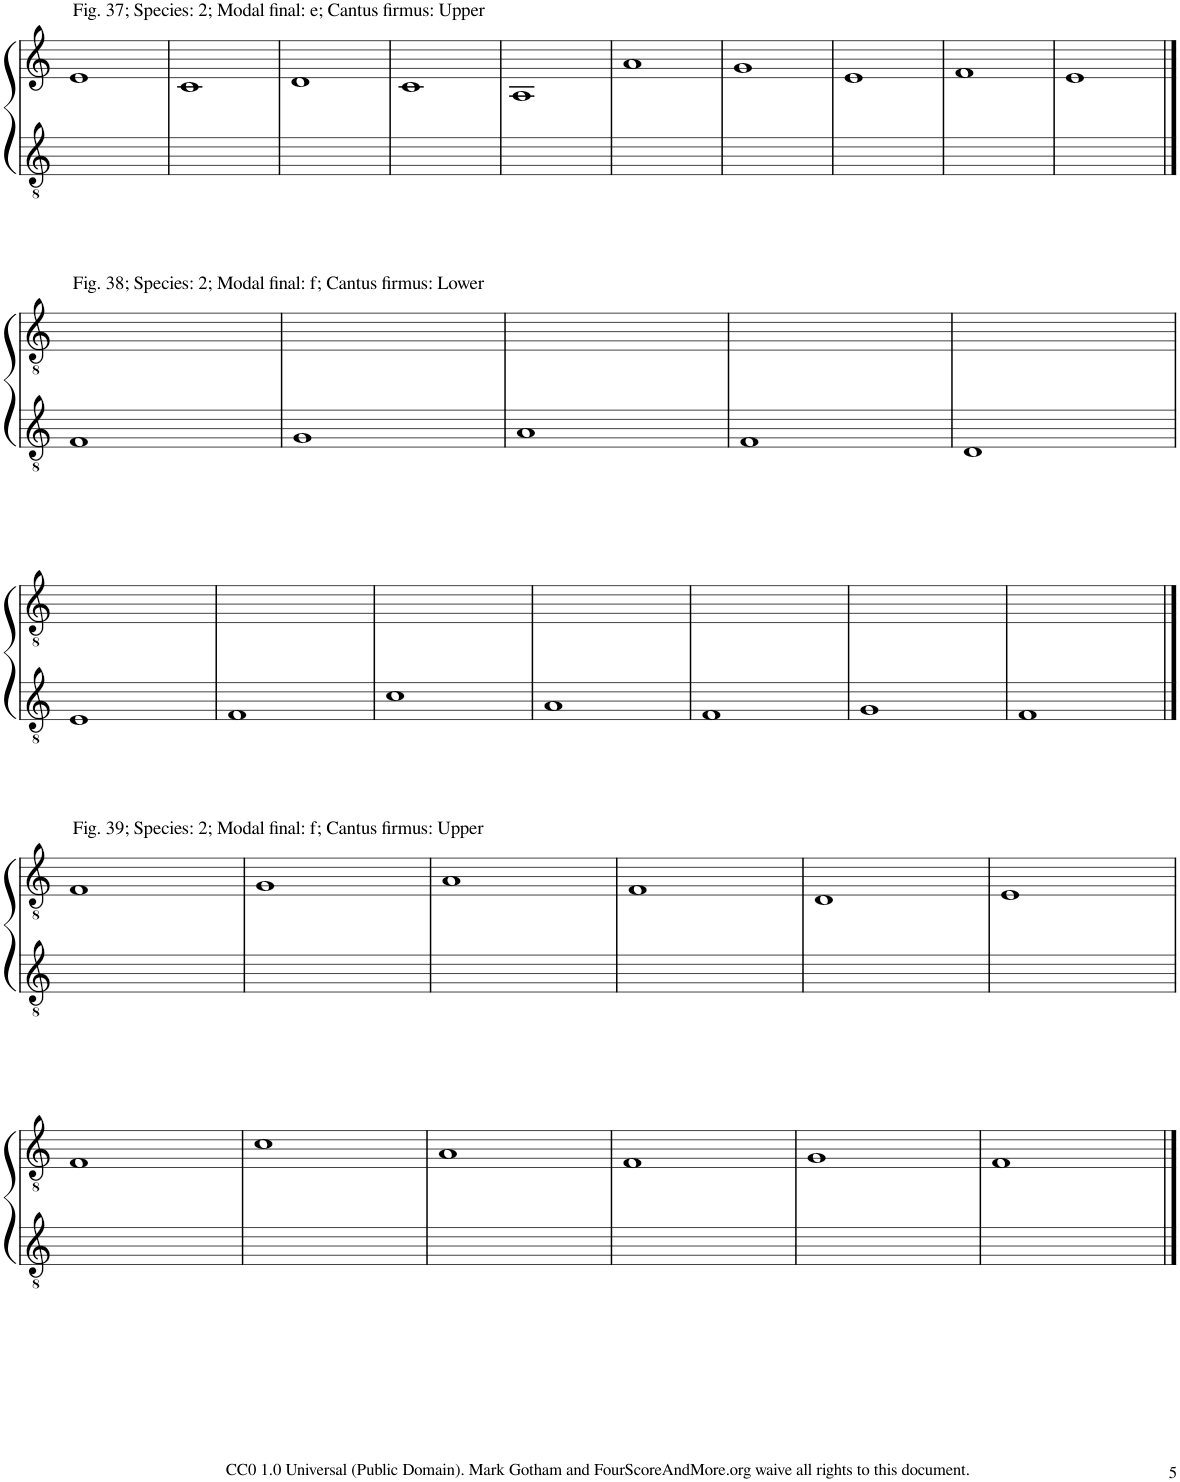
**kern	**kern
*part2	*part1
*staff2	*staff1
*I"Piano	*I"Piano
*I'Pno	*I'Pno
!!LO:PB:g=z
*clefGv2	*clefG2
*k[]	*k[]
*M2/2	*M2/2
=151	=151
!	!LO:TX:a:t=Fig. 37; Species&colon; 2; Modal final&colon; e; Cantus firmus&colon; Upper
1ryy	1e
=152	=152
1ryy	1c
=153	=153
1ryy	1d
=154	=154
1ryy	1c
=155	=155
1ryy	1A
=156	=156
1ryy	1a
=157	=157
1ryy	1g
=158	=158
1ryy	1e
=159	=159
1ryy	1f
=160	=160
1ryy	1e
!!LO:LB:g=z
==161	==161
*clefGv2	*clefGv2
!	!LO:TX:a:t=Fig. 38; Species&colon; 2; Modal final&colon; f; Cantus firmus&colon; Lower
1F	1ryy
=162	=162
1G	1ryy
=163	=163
1A	1ryy
=164	=164
1F	1ryy
=165	=165
1D	1ryy
!!LO:LB:g=z
=166	=166
1E	1ryy
=167	=167
1F	1ryy
=168	=168
1c	1ryy
=169	=169
1A	1ryy
=170	=170
1F	1ryy
=171	=171
1G	1ryy
=172	=172
1F	1ryy
!!LO:LB:g=z
==173	==173
*	*clefGv2
!	!LO:TX:a:t=Fig. 39; Species&colon; 2; Modal final&colon; f; Cantus firmus&colon; Upper
1ryy	1F
=174	=174
1ryy	1G
=175	=175
1ryy	1A
=176	=176
1ryy	1F
=177	=177
1ryy	1D
=178	=178
1ryy	1E
!!LO:LB:g=z
=179	=179
1ryy	1F
=180	=180
1ryy	1c
=181	=181
1ryy	1A
=182	=182
1ryy	1F
=183	=183
1ryy	1G
=184	=184
1ryy	1F
==	==
*-	*-
